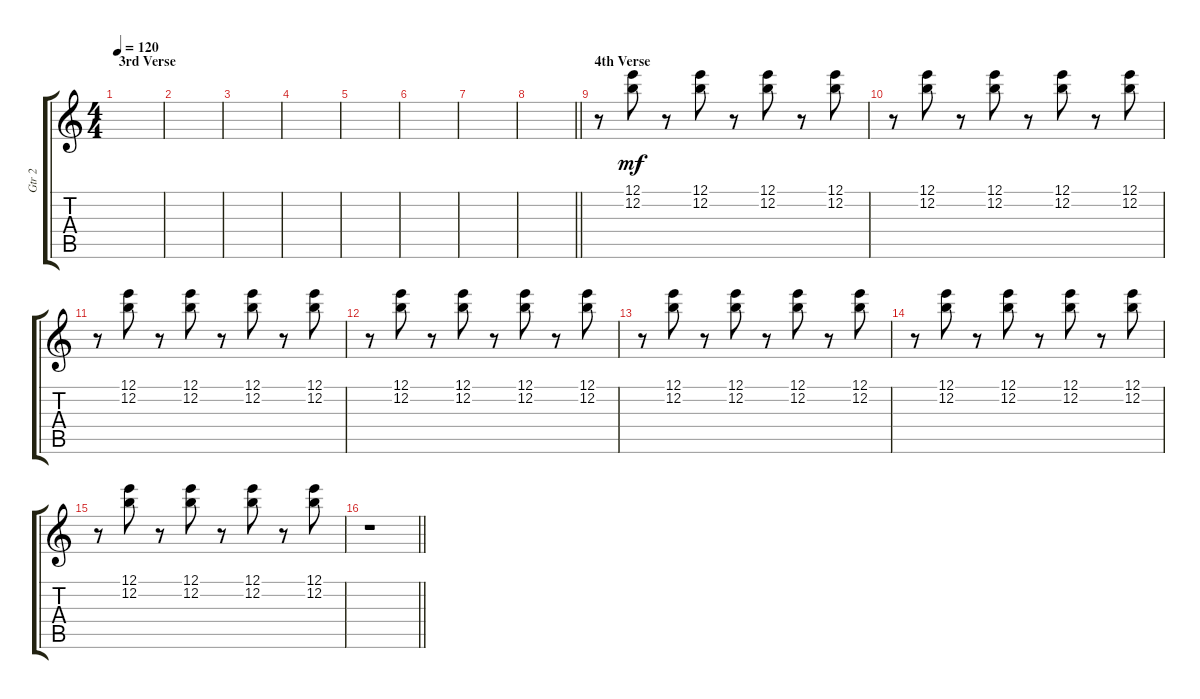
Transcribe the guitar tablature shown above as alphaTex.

\track ("Gtr 2" "Gtr 2") {instrument overdrivenguitar}
\staff {score tabs}
\tuning (E4 B3 G3 D3 A2 E2) {hide}
\ts (4 4)
\section ("" "3rd Verse")
\tempo 120
\clef g2
\ks aminor
|
|
|
|
|
|
|
\barLineRight lightlight
|
\section ("" "4th Verse")
r.8 (12.1 12.2).8{dy mf} r.8 (12.1 12.2).8 r.8 (12.1 12.2).8 r.8 (12.1 12.2).8 |
r.8 (12.1 12.2).8 r.8 (12.1 12.2).8 r.8 (12.1 12.2).8 r.8 (12.1 12.2).8 |
r.8 (12.1 12.2).8 r.8 (12.1 12.2).8 r.8 (12.1 12.2).8 r.8 (12.1 12.2).8 |
r.8 (12.1 12.2).8 r.8 (12.1 12.2).8 r.8 (12.1 12.2).8 r.8 (12.1 12.2).8 |
r.8 (12.1 12.2).8 r.8 (12.1 12.2).8 r.8 (12.1 12.2).8 r.8 (12.1 12.2).8 |
r.8 (12.1 12.2).8 r.8 (12.1 12.2).8 r.8 (12.1 12.2).8 r.8 (12.1 12.2).8 |
r.8 (12.1 12.2).8 r.8 (12.1 12.2).8 r.8 (12.1 12.2).8 r.8 (12.1 12.2).8 |
\barLineRight lightlight
r.1
